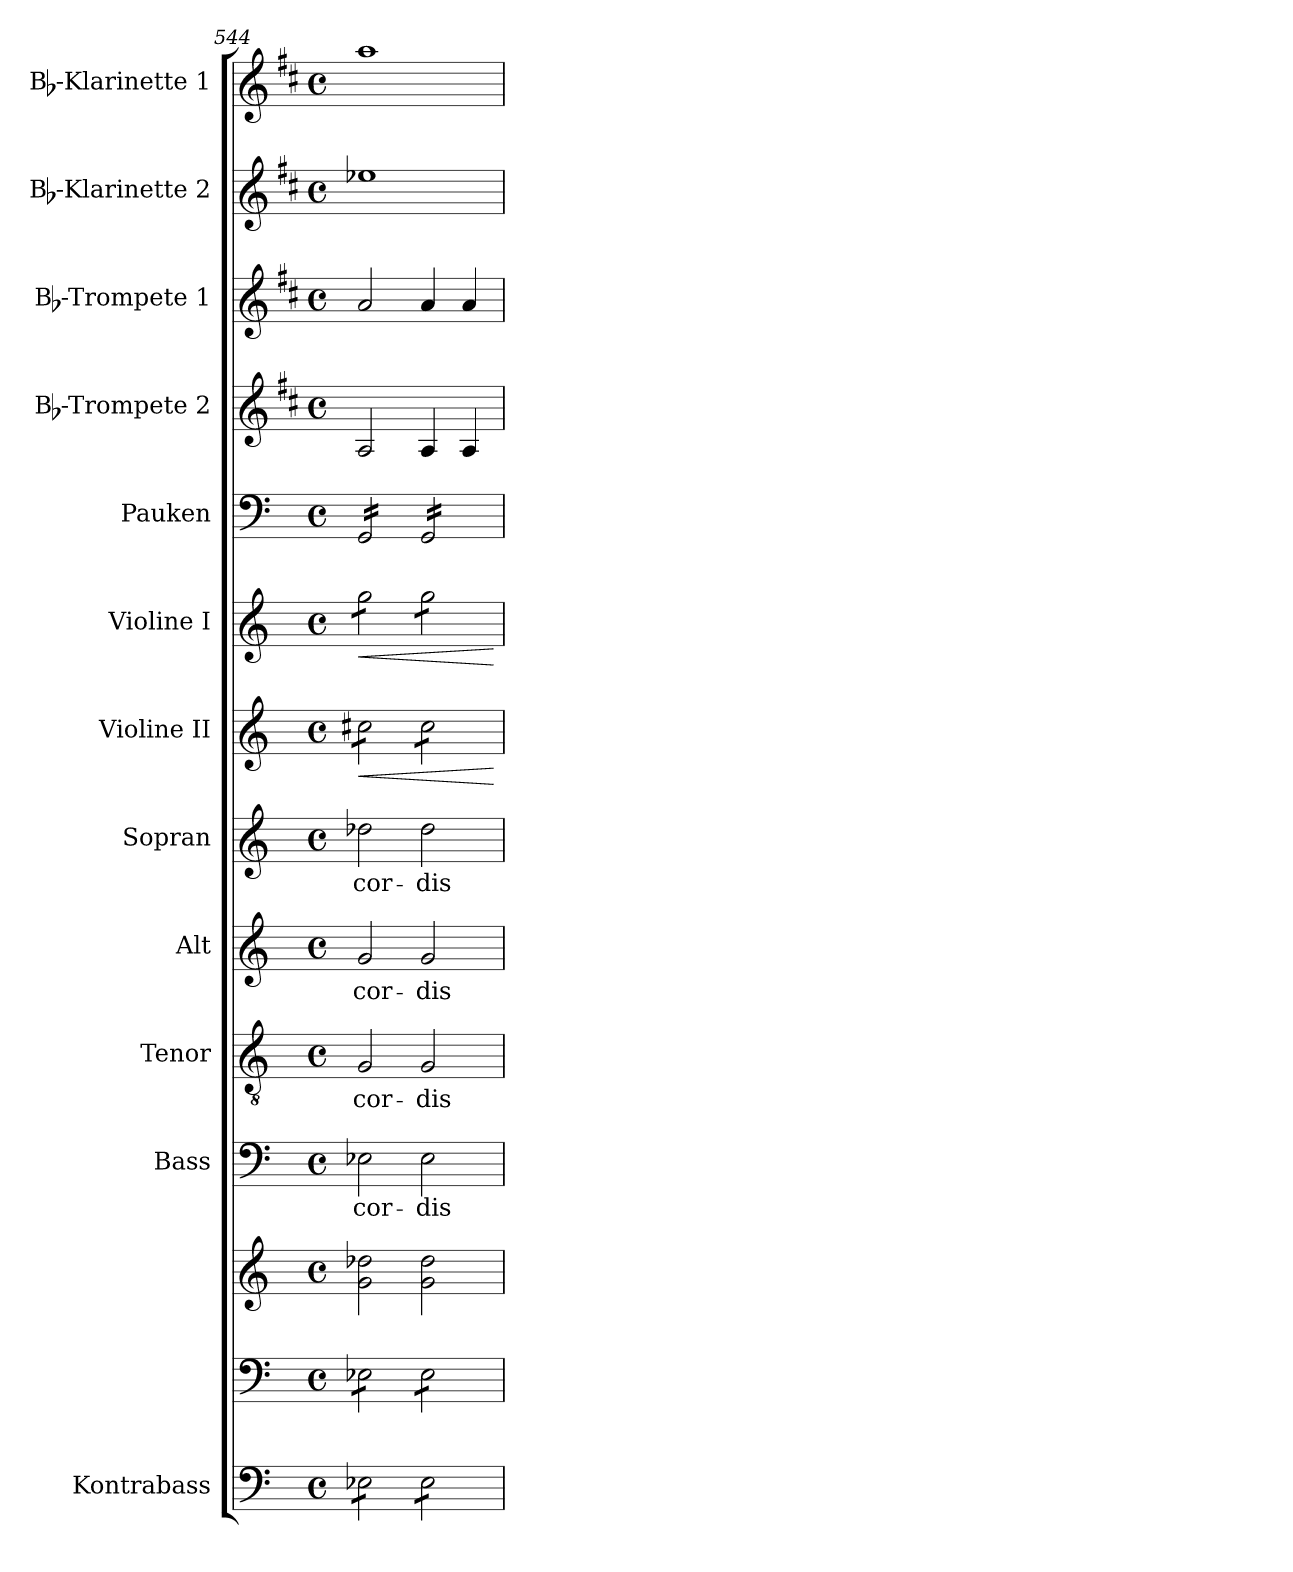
**kern	**kern	**kern	**kern	**text	**kern	**text	**kern	**text	**kern	**text	**kern	**dynam	**kern	**dynam	**kern	**kern	**kern	**kern	**kern
*part13	*part12	*part12	*part11	*part11	*part10	*part10	*part9	*part9	*part8	*part8	*part7	*part7	*part6	*part6	*part5	*part4	*part3	*part2	*part1
*staff14	*staff13	*staff12	*staff11	*staff11	*staff10	*staff10	*staff9	*staff9	*staff8	*staff8	*staff7	*staff7	*staff6	*staff6	*staff5	*staff4	*staff3	*staff2	*staff1
*I"Kontrabass	*	*	*I"Bass	*	*I"Tenor	*	*I"Alt	*	*I"Sopran	*	*I"Violine II	*	*I"Violine I	*	*I"Pauken	*I"Bb-Trompete 2	*I"Bb-Trompete 1	*I"Bb-Klarinette 2	*I"Bb-Klarinette 1
*I'Kb.	*	*	*I'B.	*	*I'T.	*	*I'A.	*	*I'S.	*	*I'Vl. II	*	*I'Vl. I	*	*I'Pk.	*I'Bb Trp. 2	*I'Bb Trp. 1	*I'Bb Kl. 2	*I'Bb Kl. 1
*clefF4	*clefF4	*clefG2	*clefF4	*	*clefGv2	*	*clefG2	*	*clefG2	*	*clefG2	*	*clefG2	*	*clefF4	*clefG2	*clefG2	*clefG2	*clefG2
*ITrd7c12	*	*	*	*	*	*	*	*	*	*	*	*	*	*	*	*ITrd1c2	*ITrd1c2	*ITrd1c2	*ITrd1c2
*k[]	*k[]	*k[]	*k[]	*	*k[]	*	*k[]	*	*k[]	*	*k[]	*	*k[]	*	*k[]	*k[]	*k[]	*k[]	*k[]
*C:	*C:	*C:	*C:	*	*C:	*	*C:	*	*C:	*	*C:	*	*C:	*	*C:	*C:	*C:	*C:	*C:
*M4/4	*M4/4	*M4/4	*M4/4	*	*M4/4	*	*M4/4	*	*M4/4	*	*M4/4	*	*M4/4	*	*M4/4	*M4/4	*M4/4	*M4/4	*M4/4
*met(c)	*met(c)	*met(c)	*met(c)	*	*met(c)	*	*met(c)	*	*met(c)	*	*met(c)	*	*met(c)	*	*met(c)	*met(c)	*met(c)	*met(c)	*met(c)
=544	=544	=544	=544	=544	=544	=544	=544	=544	=544	=544	=544	=544	=544	=544	=544	=544	=544	=544	=544
!	!	!	!	!LO:LY:b	!	!LO:LY:b	!	!LO:LY:b	!	!LO:LY:b	!	!LO:HP:b	!	!LO:HP:b	!	!	!	!	!
*tremolo	*	*	*	*	*	*	*	*	*	*	*	*	*	*	*	*	*	*	*
*	*tremolo	*	*	*	*	*	*	*	*	*	*	*	*	*	*	*	*	*	*
*	*	*	*	*	*	*	*	*	*	*	*tremolo	*	*	*	*	*	*	*	*
*	*	*	*	*	*	*	*	*	*	*	*	*	*tremolo	*	*	*	*	*	*
*	*	*	*	*	*	*	*	*	*	*	*	*	*	*	*tremolo	*	*	*	*
8EE-X\L	8E-X\L	2g\ 2dd-X\	2E-X\	cor-	2G/	cor-	2g/	cor-	2dd-X\	cor-	8cc#X\L	<	8gg\L	<	16GG/LL	2G/	2g/	1dd-X	1gg
.	.	.	.	.	.	.	.	.	.	.	.	.	.	.	16GG/	.	.	.	.
8EE-X\	8E-X\	.	.	.	.	.	.	.	.	.	8cc#X\	.	8gg\	.	16GG/	.	.	.	.
.	.	.	.	.	.	.	.	.	.	.	.	.	.	.	16GG/	.	.	.	.
8EE-X\	8E-X\	.	.	.	.	.	.	.	.	.	8cc#X\	.	8gg\	.	16GG/	.	.	.	.
.	.	.	.	.	.	.	.	.	.	.	.	.	.	.	16GG/	.	.	.	.
8EE-X\J	8E-X\J	.	.	.	.	.	.	.	.	.	8cc#X\J	.	8gg\J	.	16GG/	.	.	.	.
.	.	.	.	.	.	.	.	.	.	.	.	.	.	.	16GG/JJ	.	.	.	.
!	!	!	!	!LO:LY:b	!	!LO:LY:b	!	!LO:LY:b	!	!LO:LY:b	!	!	!	!	!	!	!	!	!
8EE-\L	8E-\L	2g\ 2dd-\	2E-\	-dis	2G/	-dis	2g/	-dis	2dd-\	-dis	8cc#\L	.	8gg\L	.	16GG/LL	4G/	4g/	.	.
.	.	.	.	.	.	.	.	.	.	.	.	.	.	.	16GG/	.	.	.	.
8EE-\	8E-\	.	.	.	.	.	.	.	.	.	8cc#\	.	8gg\	.	16GG/	.	.	.	.
.	.	.	.	.	.	.	.	.	.	.	.	.	.	.	16GG/	.	.	.	.
8EE-\	8E-\	.	.	.	.	.	.	.	.	.	8cc#\	.	8gg\	.	16GG/	4G/	4g/	.	.
.	.	.	.	.	.	.	.	.	.	.	.	.	.	.	16GG/	.	.	.	.
8EE-\J	8E-\J	.	.	.	.	.	.	.	.	.	8cc#\J	.	8gg\J	.	16GG/	.	.	.	.
*	*	*	*	*	*	*	*	*	*	*	*	*	*Xtremolo	*	*	*	*	*	*
*	*	*	*	*	*	*	*	*	*	*	*Xtremolo	*	*	*	*	*	*	*	*
*	*Xtremolo	*	*	*	*	*	*	*	*	*	*	*	*	*	*	*	*	*	*
*Xtremolo	*	*	*	*	*	*	*	*	*	*	*	*	*	*	*	*	*	*	*
.	.	.	.	.	.	.	.	.	.	.	.	.	.	.	16GG/JJ	.	.	.	.
*	*	*	*	*	*	*	*	*	*	*	*	*	*	*	*Xtremolo	*	*	*	*
.	.	.	.	.	.	.	.	.	.	.	.	[	.	[	.	.	.	.	.
=	=	=	=	=	=	=	=	=	=	=	=	=	=	=	=	=	=	=	=
*-	*-	*-	*-	*-	*-	*-	*-	*-	*-	*-	*-	*-	*-	*-	*-	*-	*-	*-	*-
